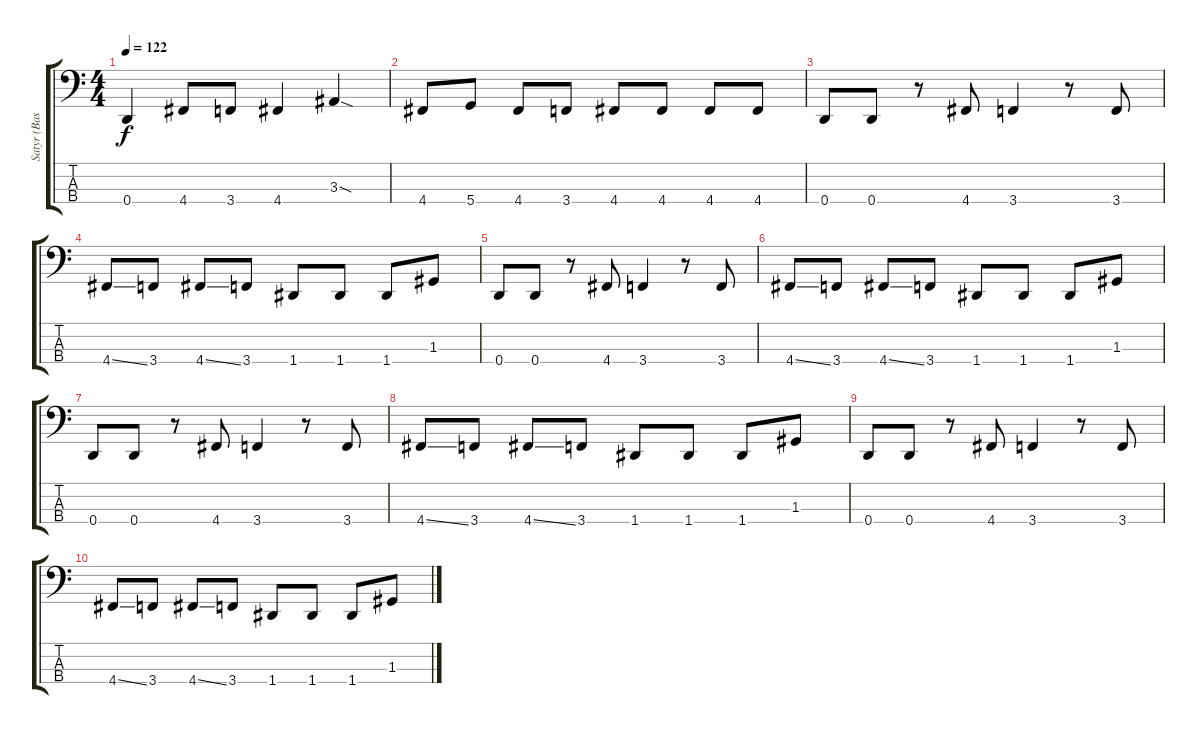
\track ("Satyr (Bass)" "Satyr (Bas") {instrument electricbassfinger}
\staff {score tabs}
\tuning (F2 C2 G1 D1) {hide}
\ts (4 4)
\tempo 122
\clef f4
\ks c
0.4.4{dy f} 4.4.8 3.4.8 4.4.4 3.3{sod}.4 |
4.4.8 5.4.8 4.4.8 3.4.8 4.4.8 4.4.8 4.4.8 4.4.8 |
0.4.8 0.4.8 r.8 4.4.8 3.4.4 r.8 3.4.8 |
4.4{ss}.8 3.4.8 4.4{ss}.8 3.4.8 1.4.8 1.4.8 1.4.8 1.3.8 |
0.4.8 0.4.8 r.8 4.4.8 3.4.4 r.8 3.4.8 |
4.4{ss}.8 3.4.8 4.4{ss}.8 3.4.8 1.4.8 1.4.8 1.4.8 1.3.8 |
0.4.8 0.4.8 r.8 4.4.8 3.4.4 r.8 3.4.8 |
4.4{ss}.8 3.4.8 4.4{ss}.8 3.4.8 1.4.8 1.4.8 1.4.8 1.3.8 |
0.4.8 0.4.8 r.8 4.4.8 3.4.4 r.8 3.4.8 |
4.4{ss}.8 3.4.8 4.4{ss}.8 3.4.8 1.4.8 1.4.8 1.4.8 1.3.8
